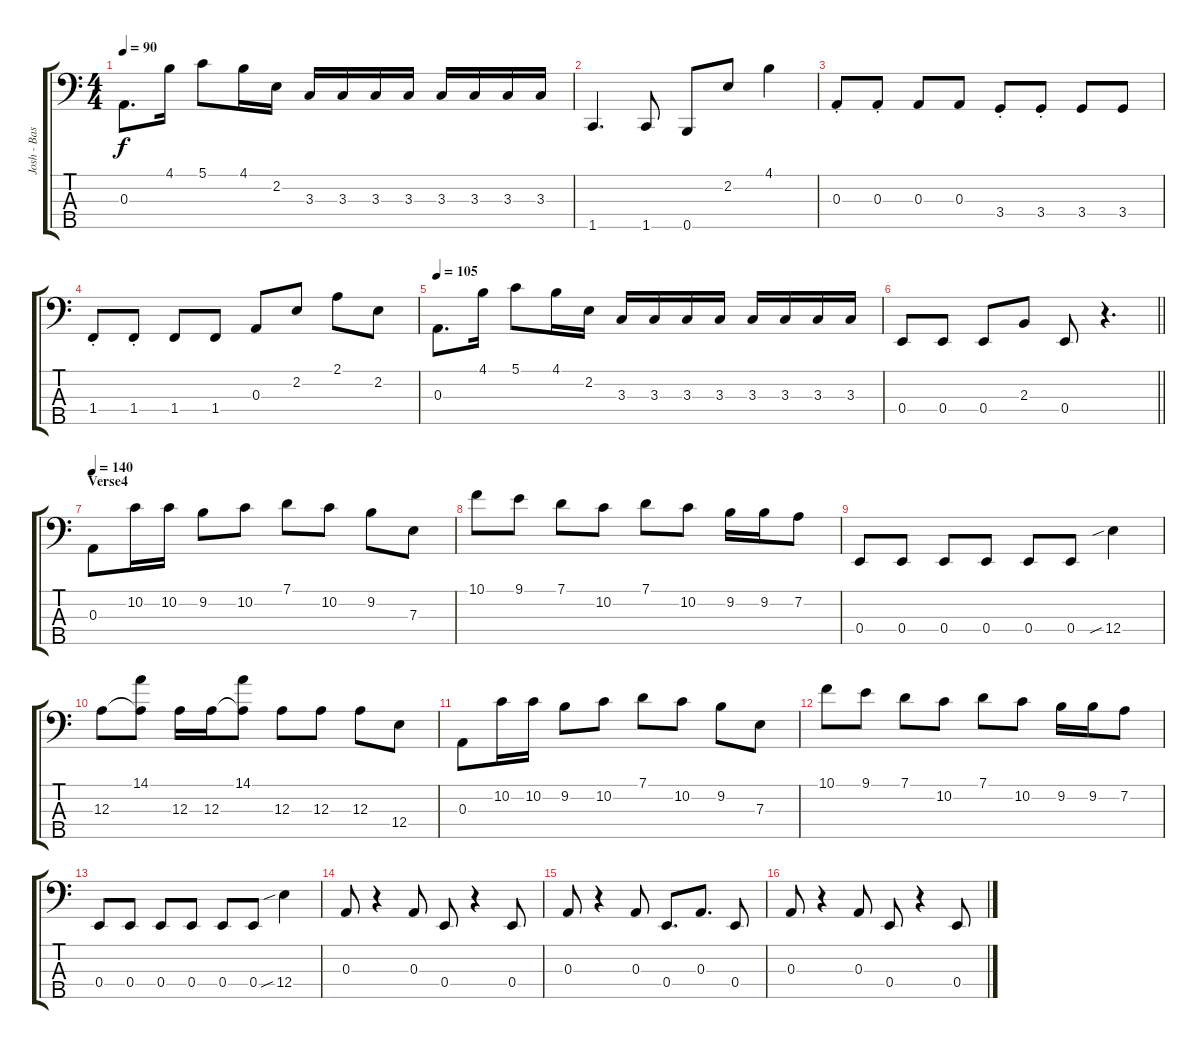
\track ("Josh - Bass" "Josh - Bas") {instrument electricbassfinger}
\staff {score tabs}
\tuning (G2 D2 A1 E1 B0) {hide}
\ts (4 4)
\tempo 90
\clef f4
\ks c
0.3.8{d dy f} 4.1.16 5.1.8 4.1.16 2.2.16 3.3.16 3.3.16 3.3.16 3.3.16 3.3.16 3.3.16 3.3.16 3.3.16 |
1.5.4{d} 1.5.8 0.5.8 2.2.8 4.1.4 |
0.3{st}.8 0.3{st}.8 0.3.8 0.3.8 3.4{st}.8 3.4{st}.8 3.4.8 3.4.8 |
1.4{st}.8 1.4{st}.8 1.4.8 1.4.8 0.3.8 2.2.8 2.1.8 2.2.8 |
\tempo 105
0.3.8{d} 4.1.16 5.1.8 4.1.16 2.2.16 3.3.16 3.3.16 3.3.16 3.3.16 3.3.16 3.3.16 3.3.16 3.3.16 |
\barLineRight lightlight
0.4.8 0.4.8 0.4.8 2.3.8 0.4.8 r.4{d} |
\section ("" "Verse4")
\tempo 140
0.3.8 10.2.16 10.2.16 9.2.8 10.2.8 7.1.8 10.2.8 9.2.8 7.3.8 |
10.1.8 9.1.8 7.1.8 10.2.8 7.1.8 10.2.8 9.2.16 9.2.16 7.2.8 |
0.4.8 0.4.8 0.4.8 0.4.8 0.4.8 0.4.8 12.4{sib}.4 |
12.3.8 (14.1 12.3{t}).8 12.3.16 12.3.16 (14.1 12.3{t}).8 12.3.8 12.3.8 12.3.8 12.4.8 |
0.3.8 10.2.16 10.2.16 9.2.8 10.2.8 7.1.8 10.2.8 9.2.8 7.3.8 |
10.1.8 9.1.8 7.1.8 10.2.8 7.1.8 10.2.8 9.2.16 9.2.16 7.2.8 |
0.4.8 0.4.8 0.4.8 0.4.8 0.4.8 0.4.8 12.4{sib}.4 |
0.3.8 r.4 0.3.8 0.4.8 r.4 0.4.8 |
0.3.8 r.4 0.3.8 0.4.8{d} 0.3.8{d} 0.4.8 |
0.3.8 r.4 0.3.8 0.4.8 r.4 0.4.8
